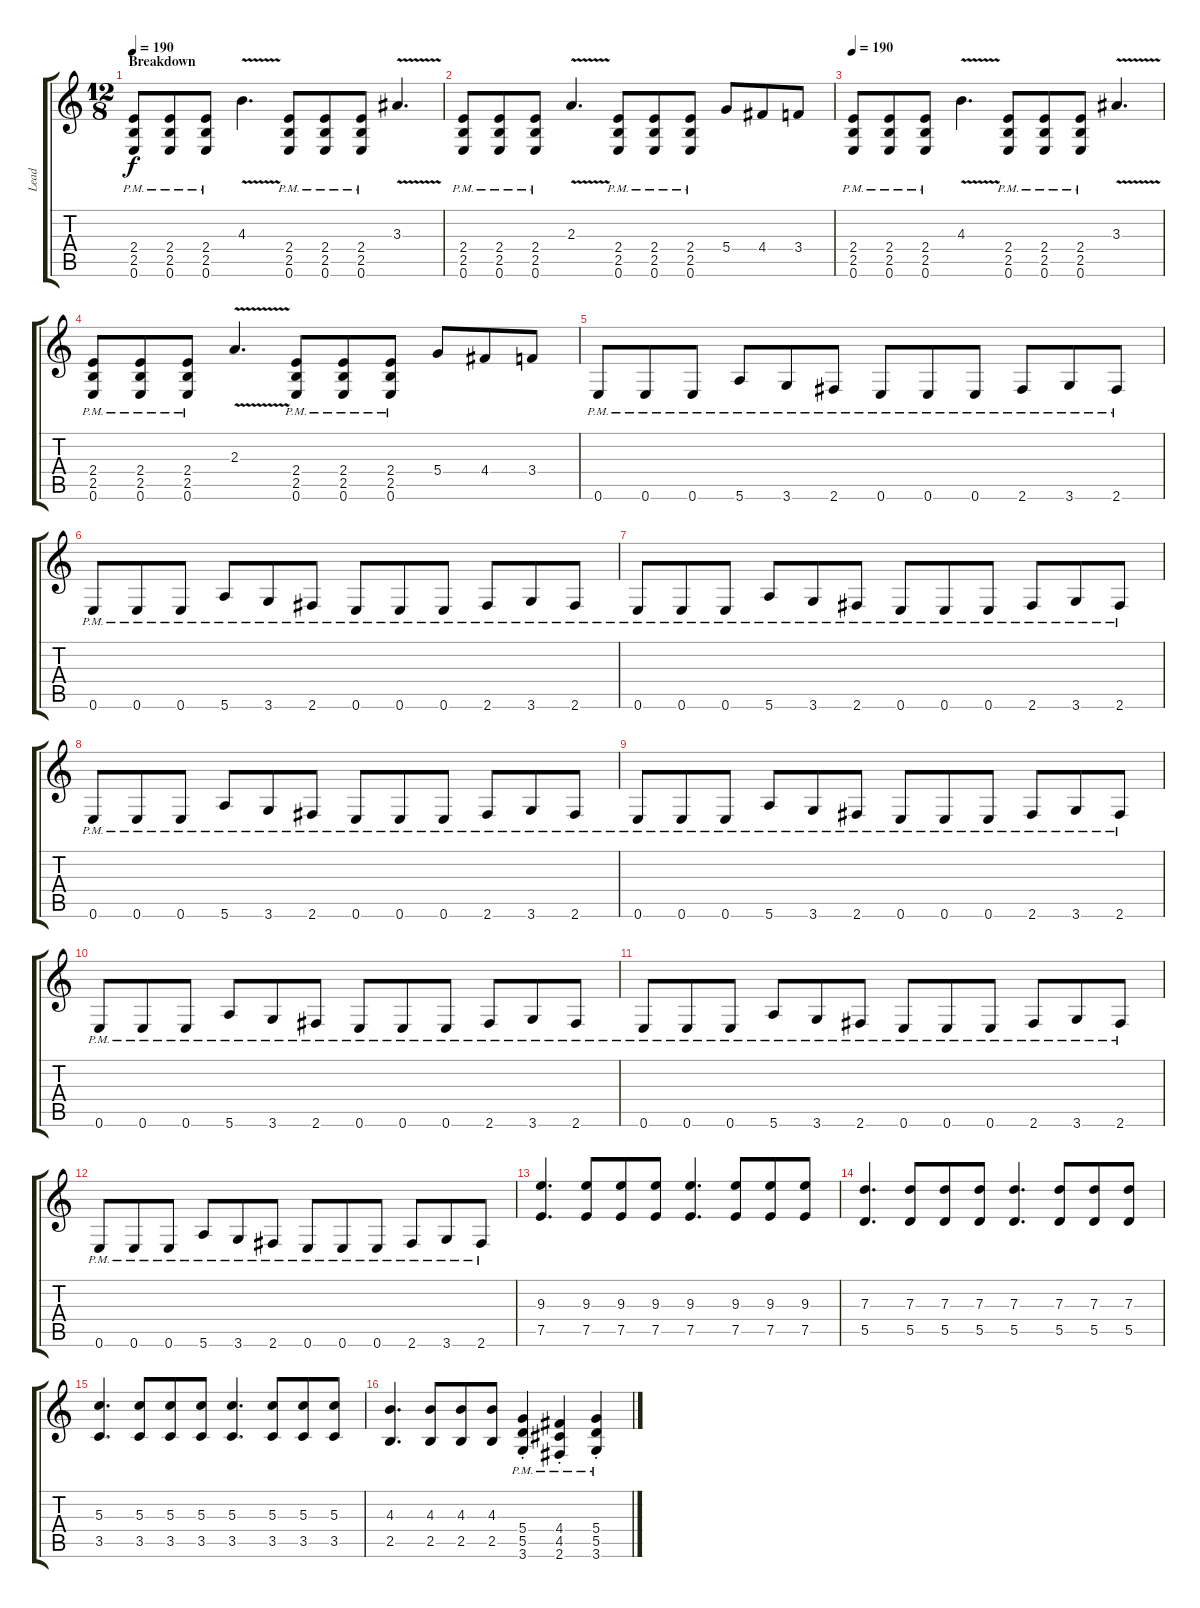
\track ("Lead" "Lead") {instrument overdrivenguitar}
\staff {score tabs}
\tuning (E4 B3 G3 D3 A2 E2) {hide}
\ts (12 8)
\section ("" "Breakdown")
\tempo 190
\clef g2
\ks c
(2.4{pm} 2.5{pm} 0.6{pm}).8{dy f} (2.4{pm} 2.5{pm} 0.6{pm}).8 (2.4{pm} 2.5{pm} 0.6{pm}).8 4.3{v}.4{d} (2.4{pm} 2.5{pm} 0.6{pm}).8 (2.4{pm} 2.5{pm} 0.6{pm}).8 (2.4{pm} 2.5{pm} 0.6{pm}).8 3.3{v}.4{d} |
(2.4{pm} 2.5{pm} 0.6{pm}).8 (2.4{pm} 2.5{pm} 0.6{pm}).8 (2.4{pm} 2.5{pm} 0.6{pm}).8 2.3{v}.4{d} (2.4{pm} 2.5{pm} 0.6{pm}).8 (2.4{pm} 2.5{pm} 0.6{pm}).8 (2.4{pm} 2.5{pm} 0.6{pm}).8 5.4.8 4.4.8 3.4.8 |
\tempo 190
(2.4{pm} 2.5{pm} 0.6{pm}).8 (2.4{pm} 2.5{pm} 0.6{pm}).8 (2.4{pm} 2.5{pm} 0.6{pm}).8 4.3{v}.4{d} (2.4{pm} 2.5{pm} 0.6{pm}).8 (2.4{pm} 2.5{pm} 0.6{pm}).8 (2.4{pm} 2.5{pm} 0.6{pm}).8 3.3{v}.4{d} |
(2.4{pm} 2.5{pm} 0.6{pm}).8 (2.4{pm} 2.5{pm} 0.6{pm}).8 (2.4{pm} 2.5{pm} 0.6{pm}).8 2.3{v}.4{d} (2.4{pm} 2.5{pm} 0.6{pm}).8 (2.4{pm} 2.5{pm} 0.6{pm}).8 (2.4{pm} 2.5{pm} 0.6{pm}).8 5.4.8 4.4.8 3.4.8 |
0.6{pm}.8 0.6{pm}.8 0.6{pm}.8 5.6{pm}.8 3.6{pm}.8 2.6{pm}.8 0.6{pm}.8 0.6{pm}.8 0.6{pm}.8 2.6{pm}.8 3.6{pm}.8 2.6{pm}.8 |
0.6{pm}.8 0.6{pm}.8 0.6{pm}.8 5.6{pm}.8 3.6{pm}.8 2.6{pm}.8 0.6{pm}.8 0.6{pm}.8 0.6{pm}.8 2.6{pm}.8 3.6{pm}.8 2.6{pm}.8 |
0.6{pm}.8 0.6{pm}.8 0.6{pm}.8 5.6{pm}.8 3.6{pm}.8 2.6{pm}.8 0.6{pm}.8 0.6{pm}.8 0.6{pm}.8 2.6{pm}.8 3.6{pm}.8 2.6{pm}.8 |
0.6{pm}.8 0.6{pm}.8 0.6{pm}.8 5.6{pm}.8 3.6{pm}.8 2.6{pm}.8 0.6{pm}.8 0.6{pm}.8 0.6{pm}.8 2.6{pm}.8 3.6{pm}.8 2.6{pm}.8 |
0.6{pm}.8 0.6{pm}.8 0.6{pm}.8 5.6{pm}.8 3.6{pm}.8 2.6{pm}.8 0.6{pm}.8 0.6{pm}.8 0.6{pm}.8 2.6{pm}.8 3.6{pm}.8 2.6{pm}.8 |
0.6{pm}.8 0.6{pm}.8 0.6{pm}.8 5.6{pm}.8 3.6{pm}.8 2.6{pm}.8 0.6{pm}.8 0.6{pm}.8 0.6{pm}.8 2.6{pm}.8 3.6{pm}.8 2.6{pm}.8 |
0.6{pm}.8 0.6{pm}.8 0.6{pm}.8 5.6{pm}.8 3.6{pm}.8 2.6{pm}.8 0.6{pm}.8 0.6{pm}.8 0.6{pm}.8 2.6{pm}.8 3.6{pm}.8 2.6{pm}.8 |
0.6{pm}.8 0.6{pm}.8 0.6{pm}.8 5.6{pm}.8 3.6{pm}.8 2.6{pm}.8 0.6{pm}.8 0.6{pm}.8 0.6{pm}.8 2.6{pm}.8 3.6{pm}.8 2.6{pm}.8 |
(9.3 7.5).4{d} (9.3 7.5).8 (9.3 7.5).8 (9.3 7.5).8 (9.3 7.5).4{d} (9.3 7.5).8 (9.3 7.5).8 (9.3 7.5).8 |
(7.3 5.5).4{d} (7.3 5.5).8 (7.3 5.5).8 (7.3 5.5).8 (7.3 5.5).4{d} (7.3 5.5).8 (7.3 5.5).8 (7.3 5.5).8 |
(5.3 3.5).4{d} (5.3 3.5).8 (5.3 3.5).8 (5.3 3.5).8 (5.3 3.5).4{d} (5.3 3.5).8 (5.3 3.5).8 (5.3 3.5).8 |
(4.3 2.5).4{d} (4.3 2.5).8 (4.3 2.5).8 (4.3 2.5).8 (5.4{pm st} 5.5{pm st} 3.6{pm st}).4 (4.4{pm st} 4.5{pm st} 2.6{pm st}).4 (5.4{pm st} 5.5{pm st} 3.6{pm st}).4
